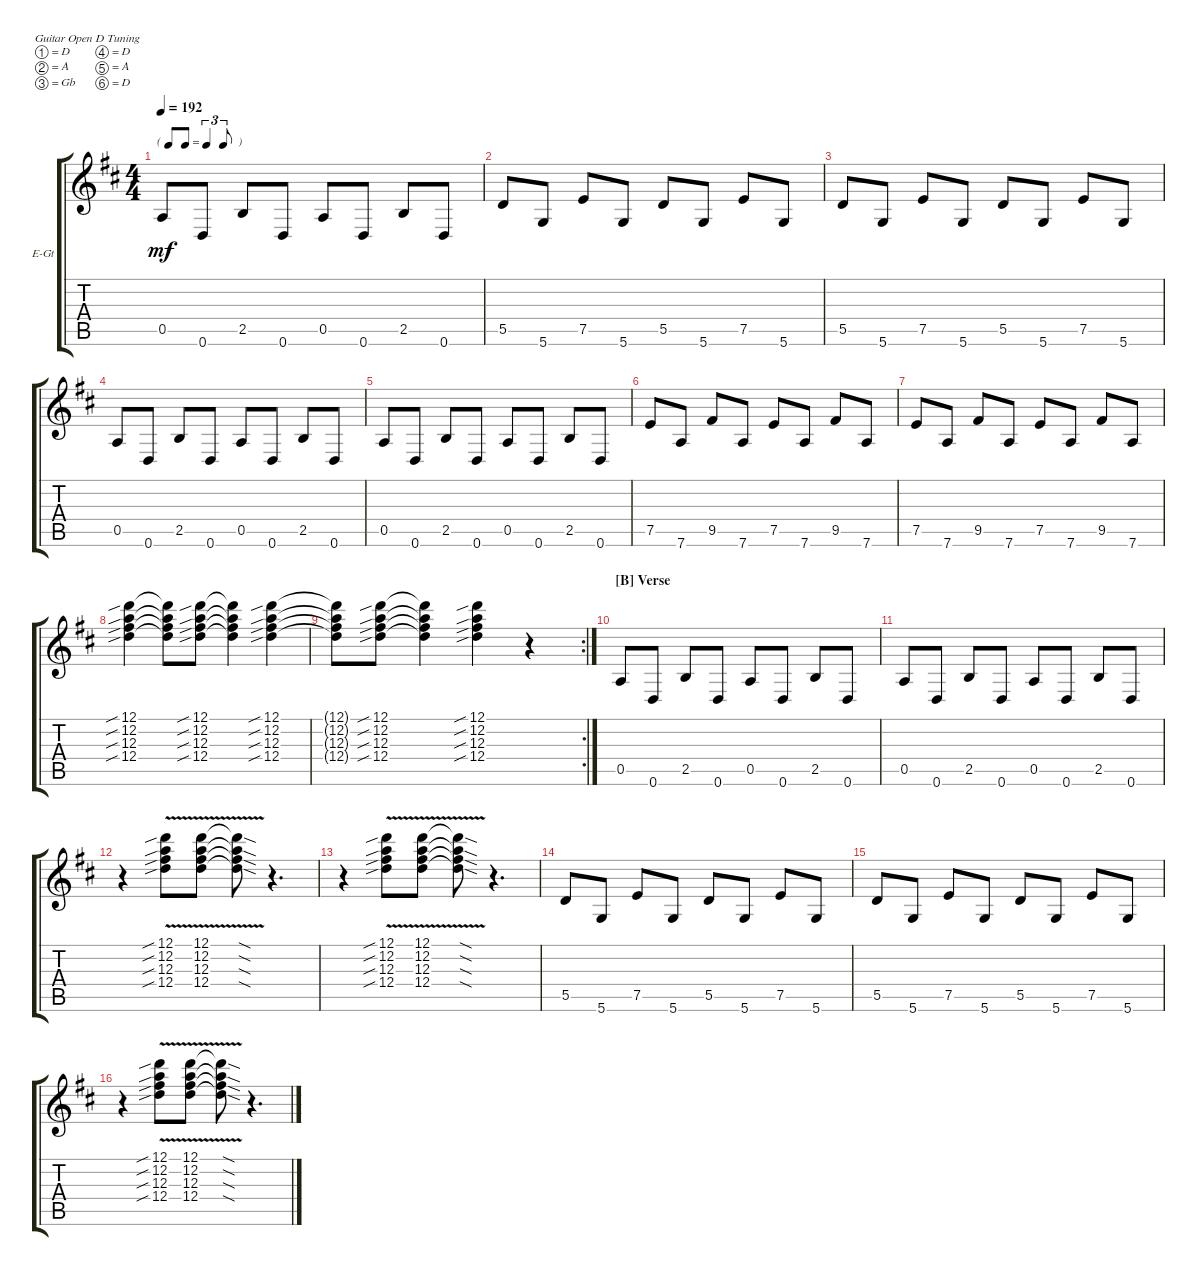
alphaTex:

\defaultSystemsLayout 4
\bracketExtendMode groupsimilarinstruments
\firstSystemTrackNameOrientation horizontal
\otherSystemsTrackNameOrientation horizontal
\track ("Electric Guitar open D" "E-Gt") {instrument overdrivenguitar}
\staff {score tabs}
\tuning (D4 A3 Gb3 D3 A2 D2)
\ts (4 4)
\tf triplet8th
\tempo 192
\clef g2
\scale
0.333333
\ks d
0.5.8{dy mf} 0.6.8 2.5.8 0.6.8 0.5.8 0.6.8 2.5.8 0.6.8 |
\scale
0.333333 5.5.8 5.6.8 7.5.8 5.6.8 5.5.8 5.6.8 7.5.8 5.6.8 |
\scale
0.333333 5.5.8 5.6.8 7.5.8 5.6.8 5.5.8 5.6.8 7.5.8 5.6.8 |
\scale
0.333333 0.5.8 0.6.8 2.5.8 0.6.8 0.5.8 0.6.8 2.5.8 0.6.8 |
\scale
0.333333 0.5.8 0.6.8 2.5.8 0.6.8 0.5.8 0.6.8 2.5.8 0.6.8 |
\scale
0.333333 7.5.8 7.6.8 9.5.8 7.6.8 7.5.8 7.6.8 9.5.8 7.6.8 |
\scale
0.333333 7.5.8 7.6.8 9.5.8 7.6.8 7.5.8 7.6.8 9.5.8 7.6.8 |
\scale
0.333333 (12.2{sib} 12.1{sib} 12.3{sib} 12.4{sib}).4 (12.2{t} 12.1{t} 12.3{t} 12.4{t}).8 (12.2{sib} 12.1{sib} 12.3{sib} 12.4{sib}).8 (12.2{t} 12.1{t} 12.3{t} 12.4{t}).4 (12.2{sib} 12.1{sib} 12.3{sib} 12.4{sib}).4 |
\rc 2
\scale
0.333333 (12.2{t} 12.1{t} 12.3{t} 12.4{t}).8 (12.2{sib} 12.1{sib} 12.3{sib} 12.4{sib}).8 (12.2{t} 12.1{t} 12.3{t} 12.4{t}).4 (12.2{sib} 12.1{sib} 12.3{sib} 12.4{sib}).4 r.4 |
\section ("B" "Verse")
\scale
0.362745 0.5.8 0.6.8 2.5.8 0.6.8 0.5.8 0.6.8 2.5.8 0.6.8 |
\scale
0.303922 0.5.8 0.6.8 2.5.8 0.6.8 0.5.8 0.6.8 2.5.8 0.6.8 |
\scale
0.333333 r.4 (12.2{v sib} 12.1{v sib} 12.3{v sib} 12.4{v sib}).8 (12.2{v} 12.1{v} 12.3{v} 12.4{v}).8 (12.2{sod t} 12.1{sod t} 12.3{sod t} 12.4{sod t}).8 r.4{d} |
\scale
0.333333 r.4 (12.2{v sib} 12.1{v sib} 12.3{v sib} 12.4{v sib}).8 (12.2{v} 12.1{v} 12.3{v} 12.4{v}).8 (12.2{sod t} 12.1{sod t} 12.3{sod t} 12.4{sod t}).8 r.4{d} |
\scale
0.333333 5.5.8 5.6.8 7.5.8 5.6.8 5.5.8 5.6.8 7.5.8 5.6.8 |
\scale
0.333333 5.5.8 5.6.8 7.5.8 5.6.8 5.5.8 5.6.8 7.5.8 5.6.8 |
\scale
0.333333 r.4 (12.2{v sib} 12.1{v sib} 12.3{v sib} 12.4{v sib}).8 (12.2{v} 12.1{v} 12.3{v} 12.4{v}).8 (12.2{sod t} 12.1{sod t} 12.3{sod t} 12.4{sod t}).8 r.4{d}
